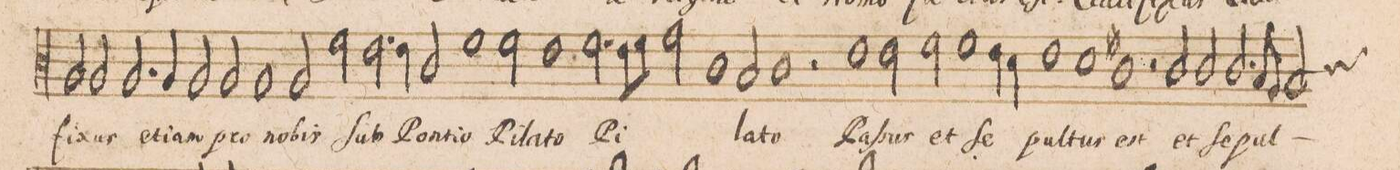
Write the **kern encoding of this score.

**kern	**text
*I"CANTVS.	*
*clefC3	*
*k[]	*
*met(C|)	*
*M2/1	*
2A/	-fi-
2A/	-xus
2.A/	e-
4A/	-ti-
=88-	=88-
2A/	-am
2A/	pro
1A	no-
=89-	=89-
2A/	-bis
2fny\	Sub
2.e\	Pon-
4e\	-ti-
=90-	=90-
2c/	-o
1f\	Pi-
2f\	-la-
=91-	=91-
1e	-to
2.f\	Pi-
8e\L	.
8f\J	.
=92-	=92-
2g\	.
1c\	.
2Bny/	-la-
=93-	=93-
1c	-to
2r	.
1e	Paſ-
=94-	=94-
2e\	-sus
2f\	et
1f	Se-
=95-	=95-
4e\	.
4d\	.
1e	-pul-
=96-	=96-
1d	-tus
1c#X	est
=97-	=97-
2r	.
2c/	et
2c/	ſe-
2.c/	-pul-
=98-	=98-
8B/L	.
8A/J	.
*custos:c	*
2B/	.
*-	*-
